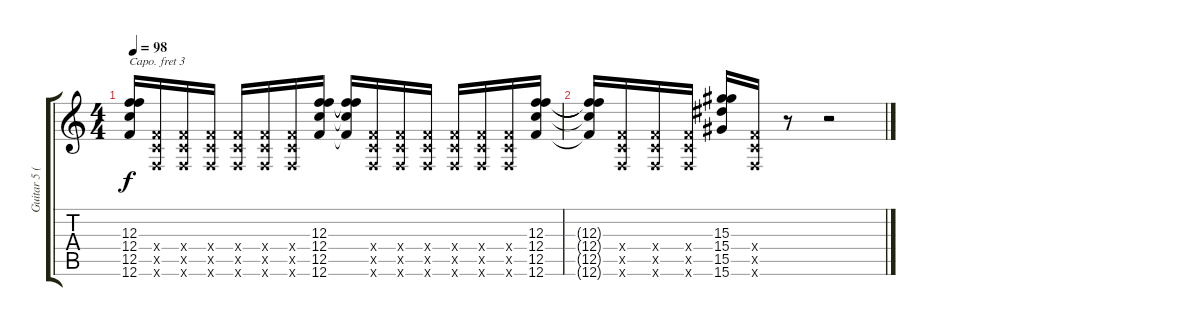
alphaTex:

\track ("Guitar 5 (acous.)" "Guitar 5 (") {instrument acousticguitarsteel}
\staff {score tabs}
\capo 3
\tuning (D4 A3 D3 D3 A2 D2) {hide}
\ts (4 4)
\tempo 98
\clef g2
\ks c
(12.3{t} 12.4{t} 12.5{t} 12.6{t}).16{dy f} (0.4{x} 0.5{x} 0.6{x}).16 (0.4{x} 0.5{x} 0.6{x}).16 (0.4{x} 0.5{x} 0.6{x}).16 (0.4{x} 0.5{x} 0.6{x}).16 (0.4{x} 0.5{x} 0.6{x}).16 (0.4{x} 0.5{x} 0.6{x}).16 (12.3 12.4 12.5 12.6).16 (12.3{t} 12.4{t} 12.5{t} 12.6{t}).16 (0.4{x} 0.5{x} 0.6{x}).16 (0.4{x} 0.5{x} 0.6{x}).16 (0.4{x} 0.5{x} 0.6{x}).16 (0.4{x} 0.5{x} 0.6{x}).16 (0.4{x} 0.5{x} 0.6{x}).16 (0.4{x} 0.5{x} 0.6{x}).16 (12.3 12.4 12.5 12.6).16 |
(12.3{t} 12.4{t} 12.5{t} 12.6{t}).16 (0.4{x} 0.5{x} 0.6{x}).16 (0.4{x} 0.5{x} 0.6{x}).16 (0.4{x} 0.5{x} 0.6{x}).16 (15.3 15.4 15.5 15.6).16 (0.4{x} 0.5{x} 0.6{x}).16 r.8 r.2
